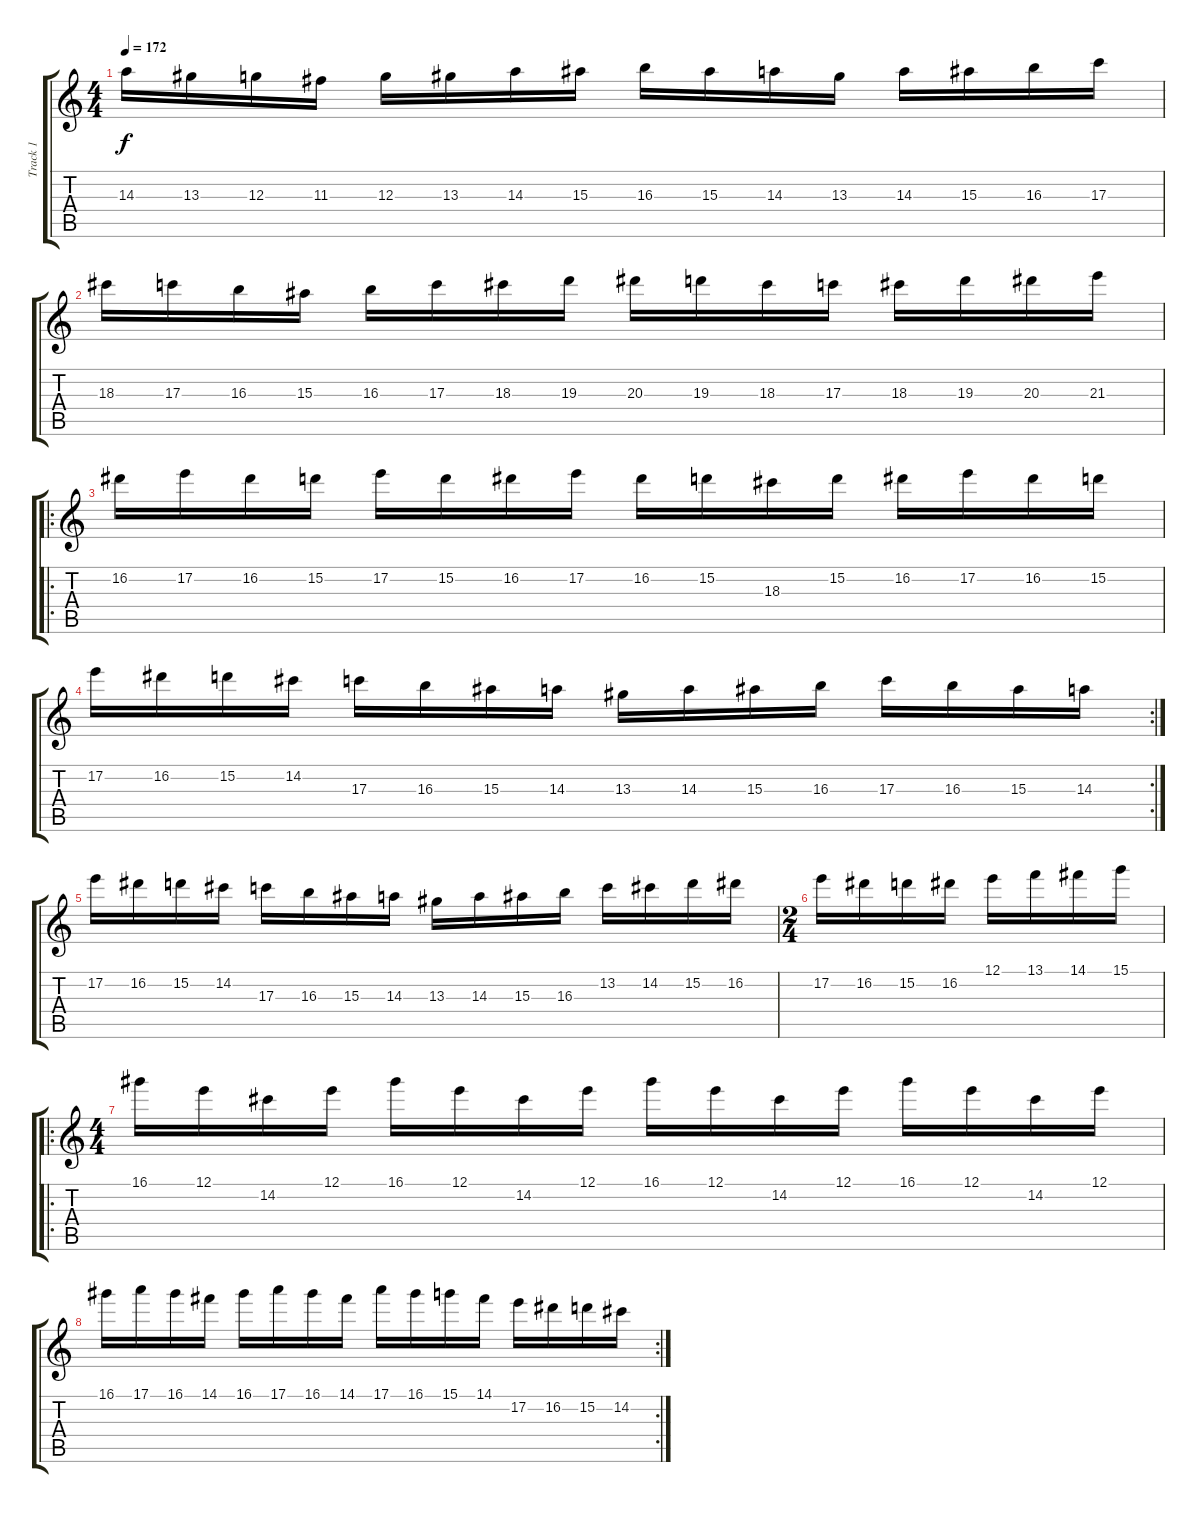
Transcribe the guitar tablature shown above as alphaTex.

\track ("Track 1" "Track 1") {instrument distortionguitar}
\staff {score tabs}
\tuning (E4 B3 G3 D3 A2 E2) {hide}
\ts (4 4)
\tempo 172
\clef g2
\ks c
14.3.16{dy f} 13.3.16 12.3.16 11.3.16 12.3.16 13.3.16 14.3.16 15.3.16 16.3.16 15.3.16 14.3.16 13.3.16 14.3.16 15.3.16 16.3.16 17.3.16 |
18.3.16 17.3.16 16.3.16 15.3.16 16.3.16 17.3.16 18.3.16 19.3.16 20.3.16 19.3.16 18.3.16 17.3.16 18.3.16 19.3.16 20.3.16 21.3.16 |
\ro
16.2.16 17.2.16 16.2.16 15.2.16 17.2.16 15.2.16 16.2.16 17.2.16 16.2.16 15.2.16 18.3.16 15.2.16 16.2.16 17.2.16 16.2.16 15.2.16 |
\rc 2
17.2.16 16.2.16 15.2.16 14.2.16 17.3.16 16.3.16 15.3.16 14.3.16 13.3.16 14.3.16 15.3.16 16.3.16 17.3.16 16.3.16 15.3.16 14.3.16 |
17.2.16 16.2.16 15.2.16 14.2.16 17.3.16 16.3.16 15.3.16 14.3.16 13.3.16 14.3.16 15.3.16 16.3.16 13.2.16 14.2.16 15.2.16 16.2.16 |
\ts (2 4)
17.2.16 16.2.16 15.2.16 16.2.16 12.1.16 13.1.16 14.1.16 15.1.16 |
\ro
\ts (4 4)
16.1.16 12.1.16 14.2.16 12.1.16 16.1.16 12.1.16 14.2.16 12.1.16 16.1.16 12.1.16 14.2.16 12.1.16 16.1.16 12.1.16 14.2.16 12.1.16 |
\rc 2
16.1.16 17.1.16 16.1.16 14.1.16 16.1.16 17.1.16 16.1.16 14.1.16 17.1.16 16.1.16 15.1.16 14.1.16 17.2.16 16.2.16 15.2.16 14.2.16
